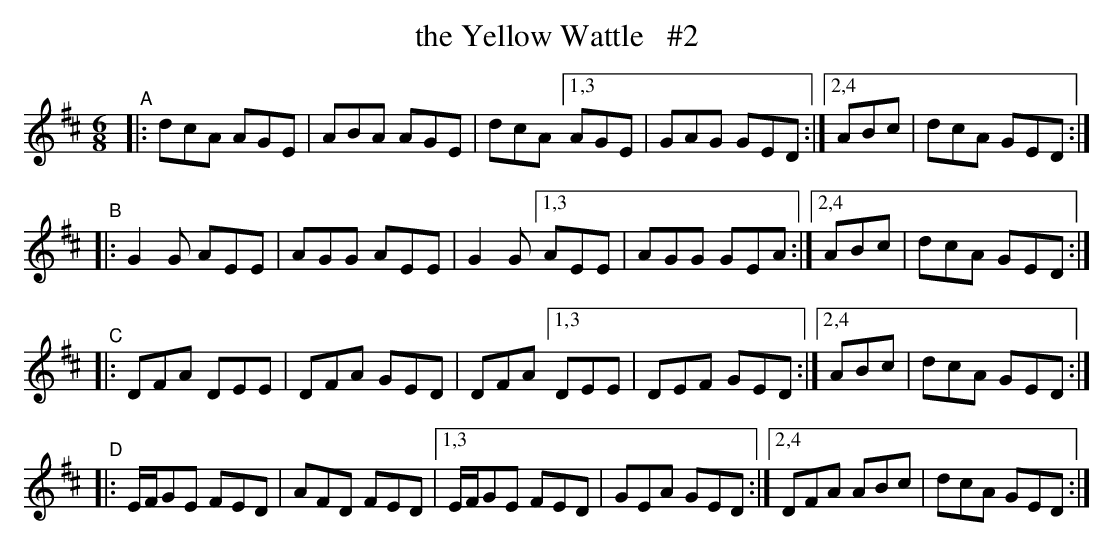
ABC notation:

X:1
T: the Yellow Wattle   #2
M: 6/8
L: 1/8
K: D
"^A"|: dcA AGE | ABA AGE | dcA [1,3 AGE | GAG GED :|[2,4 ABc | dcA GED :|
"^B"|: G2G AEE | AGG AEE | G2G [1,3 AEE | AGG GEA :|[2,4 ABc | dcA GED :|
"^C"|: DFA DEE | DFA GED | DFA [1,3 DEE | DEF GED :|[2,4 ABc | dcA GED :|
"^D"|: E/F/GE FED | AFD FED |[1,3 E/F/GE FED | GEA GED :|[2,4 DFA ABc | dcA GED :|
